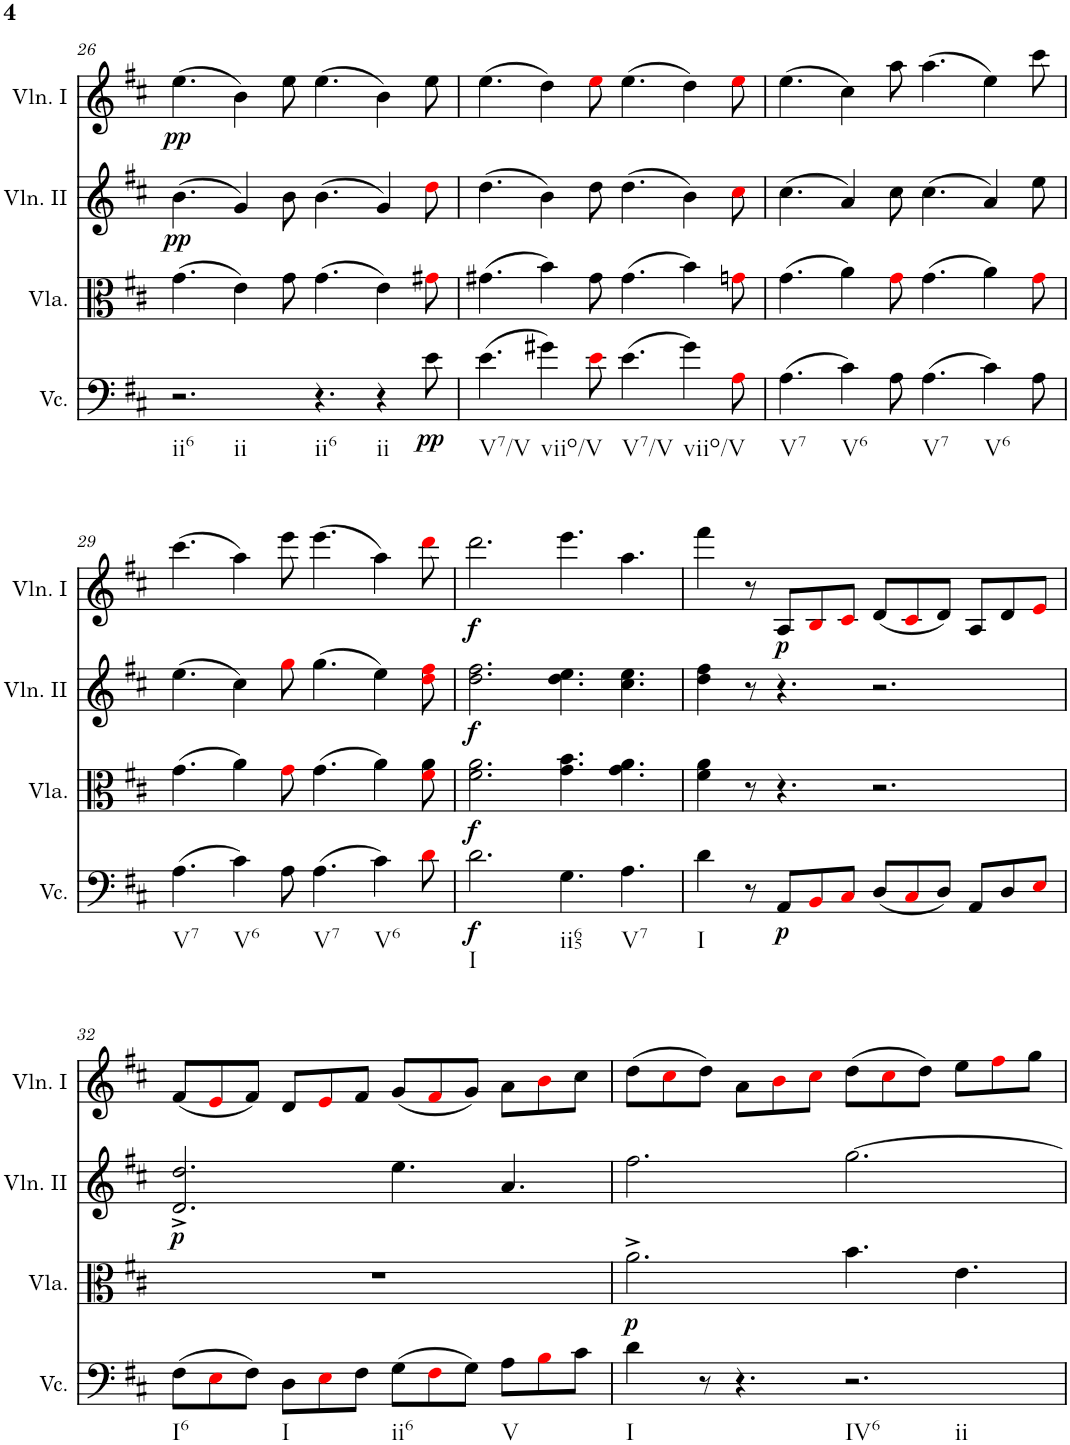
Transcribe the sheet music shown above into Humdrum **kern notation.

**kern	**dynam	**kern	**dynam	**kern	**dynam	**kern	**dynam
*part4	*part4	*part3	*part3	*part2	*part2	*part1	*part1
*staff4	*staff4	*staff3	*staff3	*staff2	*staff2	*staff1	*staff1
*I"Violoncello	*	*I"Viola	*	*I"Violino II	*	*I"Violino I	*
*I'Vc.	*	*I'Vla.	*	*I'Vln. II	*	*I'Vln. I	*
!!LO:PB:g=z
*clefF4	*	*clefC3	*	*clefG2	*	*clefG2	*
*k[f#c#]	*	*k[f#c#]	*	*k[f#c#]	*	*k[f#c#]	*
*M12/8	*	*M12/8	*	*M12/8	*	*M12/8	*
=26	=26	=26	=26	=26	=26	=26	=26
!LO:TX:b:t=ii6	!	!	!	!	!	!	!
!LO:TX:b:t=ii	!	!	!	!	!	!	!
!	!	!	!	!	!LO:DY:b	!	!LO:DY:b
2.r	.	(4.g\	.	(4.b\	pp	(4.ee\	pp
.	.	4e\)	.	4g/)	.	4b\)	.
.	.	8g\	.	8b\	.	8ee\	.
!LO:TX:b:t=ii6	!	!	!	!	!	!	!
4.r	.	(4.g\	.	(4.b\	.	(4.ee\	.
!LO:TX:b:t=ii	!	!	!	!	!	!	!
4r	.	4e\)	.	4g/)	.	4b\)	.
!	!LO:DY:b	!	!	!	!	!	!
8e\	pp	8g#Xi\	.	8ddi\	.	8ee\	.
=27	=27	=27	=27	=27	=27	=27	=27
!LO:TX:b:t=V7/V	!	!	!	!	!	!	!
(4.e\	.	(4.g#X\	.	(4.dd\	.	(4.ee\	.
!LO:TX:b:t=viio/V	!	!	!	!	!	!	!
4g#X\)	.	4b\)	.	4b\)	.	4dd\)	.
8ei\	.	8g#\	.	8dd\	.	8eei\	.
!LO:TX:b:t=V7/V	!	!	!	!	!	!	!
(4.e\	.	(4.g#\	.	(4.dd\	.	(4.ee\	.
!LO:TX:b:t=viio/V	!	!	!	!	!	!	!
4g#\)	.	4b\)	.	4b\)	.	4dd\)	.
8Ai\	.	8gni\	.	8cc#i\	.	8eei\	.
=28	=28	=28	=28	=28	=28	=28	=28
!LO:TX:b:t=V7	!	!	!	!	!	!	!
(4.A\	.	(4.g\	.	(4.cc#\	.	(4.ee\	.
!LO:TX:b:t=V6	!	!	!	!	!	!	!
4c#\)	.	4a\)	.	4a/)	.	4cc#\)	.
8A\	.	8gi\	.	8cc#\	.	8aa\	.
!LO:TX:b:t=V7	!	!	!	!	!	!	!
(4.A\	.	(4.g\	.	(4.cc#\	.	(4.aa\	.
!LO:TX:b:t=V6	!	!	!	!	!	!	!
4c#\)	.	4a\)	.	4a/)	.	4ee\)	.
8A\	.	8gi\	.	8ee\	.	8ccc#\	.
!!LO:LB:g=z
=29	=29	=29	=29	=29	=29	=29	=29
!LO:TX:b:t=V7	!	!	!	!	!	!	!
(4.A\	.	(4.g\	.	(4.ee\	.	(4.ccc#\	.
!LO:TX:b:t=V6	!	!	!	!	!	!	!
4c#\)	.	4a\)	.	4cc#\)	.	4aa\)	.
8A\	.	8gi\	.	8ggi\	.	8eee\	.
!LO:TX:b:t=V7	!	!	!	!	!	!	!
(4.A\	.	(4.g\	.	(4.gg\	.	(4.eee\	.
!LO:TX:b:t=V6	!	!	!	!	!	!	!
4c#\)	.	4a\)	.	4ee\)	.	4aa\)	.
8di\	.	8f#i\ 8a\	.	8ddi\ 8ff#i\	.	8dddi\	.
=30	=30	=30	=30	=30	=30	=30	=30
!LO:TX:b:t=I	!	!	!	!	!	!	!
!	!LO:DY:b	!	!LO:DY:b	!	!LO:DY:b	!	!LO:DY:b
2.d\	f	2.f#\ 2.a\	f	2.dd\ 2.ff#\	f	2.ddd\	f
!LO:TX:b:t=ii65	!	!	!	!	!	!	!
4.G\	.	4.g\ 4.b\	.	4.dd\ 4.ee\	.	4.eee\	.
!LO:TX:b:t=V7	!	!	!	!	!	!	!
4.A\	.	4.g\ 4.a\	.	4.cc#\ 4.ee\	.	4.aa\	.
=31	=31	=31	=31	=31	=31	=31	=31
!LO:TX:b:t=I	!	!	!	!	!	!	!
4d\	.	4f#\ 4a\	.	4dd\ 4ff#\	.	4fff#\	.
8r	.	8r	.	8r	.	8r	.
!	!LO:DY:b	!	!	!	!	!	!LO:DY:b
8AA/L	p	4.r	.	4.r	.	8A/L	p
8BBi/	.	.	.	.	.	8Bi/	.
8C#i/J	.	.	.	.	.	8c#i/J	.
(8D/L	.	2.r	.	2.r	.	(8d/L	.
8C#i/	.	.	.	.	.	8c#i/	.
8D/J)	.	.	.	.	.	8d/J)	.
8AA/L	.	.	.	.	.	8A/L	.
8D/	.	.	.	.	.	8d/	.
8Ei/J	.	.	.	.	.	8ei/J	.
!!LO:LB:g=z
=32	=32	=32	=32	=32	=32	=32	=32
!LO:TX:b:t=I6	!	!	!	!	!	!	!
!	!	!	!	!	!LO:DY:b	!	!
(8F#\L	.	1.r	.	2.d/^ 2.dd/^	p	(8f#/L	.
8Ei\	.	.	.	.	.	8ei/	.
8F#\J)	.	.	.	.	.	8f#/J)	.
!LO:TX:b:t=I	!	!	!	!	!	!	!
8D\L	.	.	.	.	.	8d/L	.
8Ei\	.	.	.	.	.	8ei/	.
8F#\J	.	.	.	.	.	8f#/J	.
!LO:TX:b:t=ii6	!	!	!	!	!	!	!
(8G\L	.	.	.	4.ee\	.	(8g/L	.
8F#i\	.	.	.	.	.	8f#i/	.
8G\J)	.	.	.	.	.	8g/J)	.
!LO:TX:b:t=V	!	!	!	!	!	!	!
8A\L	.	.	.	4.a/	.	8a\L	.
8Bi\	.	.	.	.	.	8bi\	.
8c#\J	.	.	.	.	.	8cc#\J	.
=33	=33	=33	=33	=33	=33	=33	=33
!LO:TX:b:t=I	!	!	!	!	!	!	!
!	!	!	!LO:DY:b	!	!	!	!
4d\	.	2.a^\	p	2.ff#\	.	(8dd\L	.
.	.	.	.	.	.	8cc#i\	.
8r	.	.	.	.	.	8dd\J)	.
4.r	.	.	.	.	.	8a\L	.
.	.	.	.	.	.	8bi\	.
.	.	.	.	.	.	8cc#i\J	.
!LO:TX:b:t=IV6	!	!	!	!	!	!	!
!LO:TX:b:t=ii	!	!	!	!	!	!	!
2.r	.	4.b\	.	[2.gg\	.	(8dd\L	.
.	.	.	.	.	.	8cc#i\	.
.	.	.	.	.	.	8dd\J)	.
.	.	4.e\	.	.	.	8ee\L	.
.	.	.	.	.	.	8ff#i\	.
.	.	.	.	.	.	8gg\J	.
=	=	=	=	=	=	=	=
*-	*-	*-	*-	*-	*-	*-	*-
